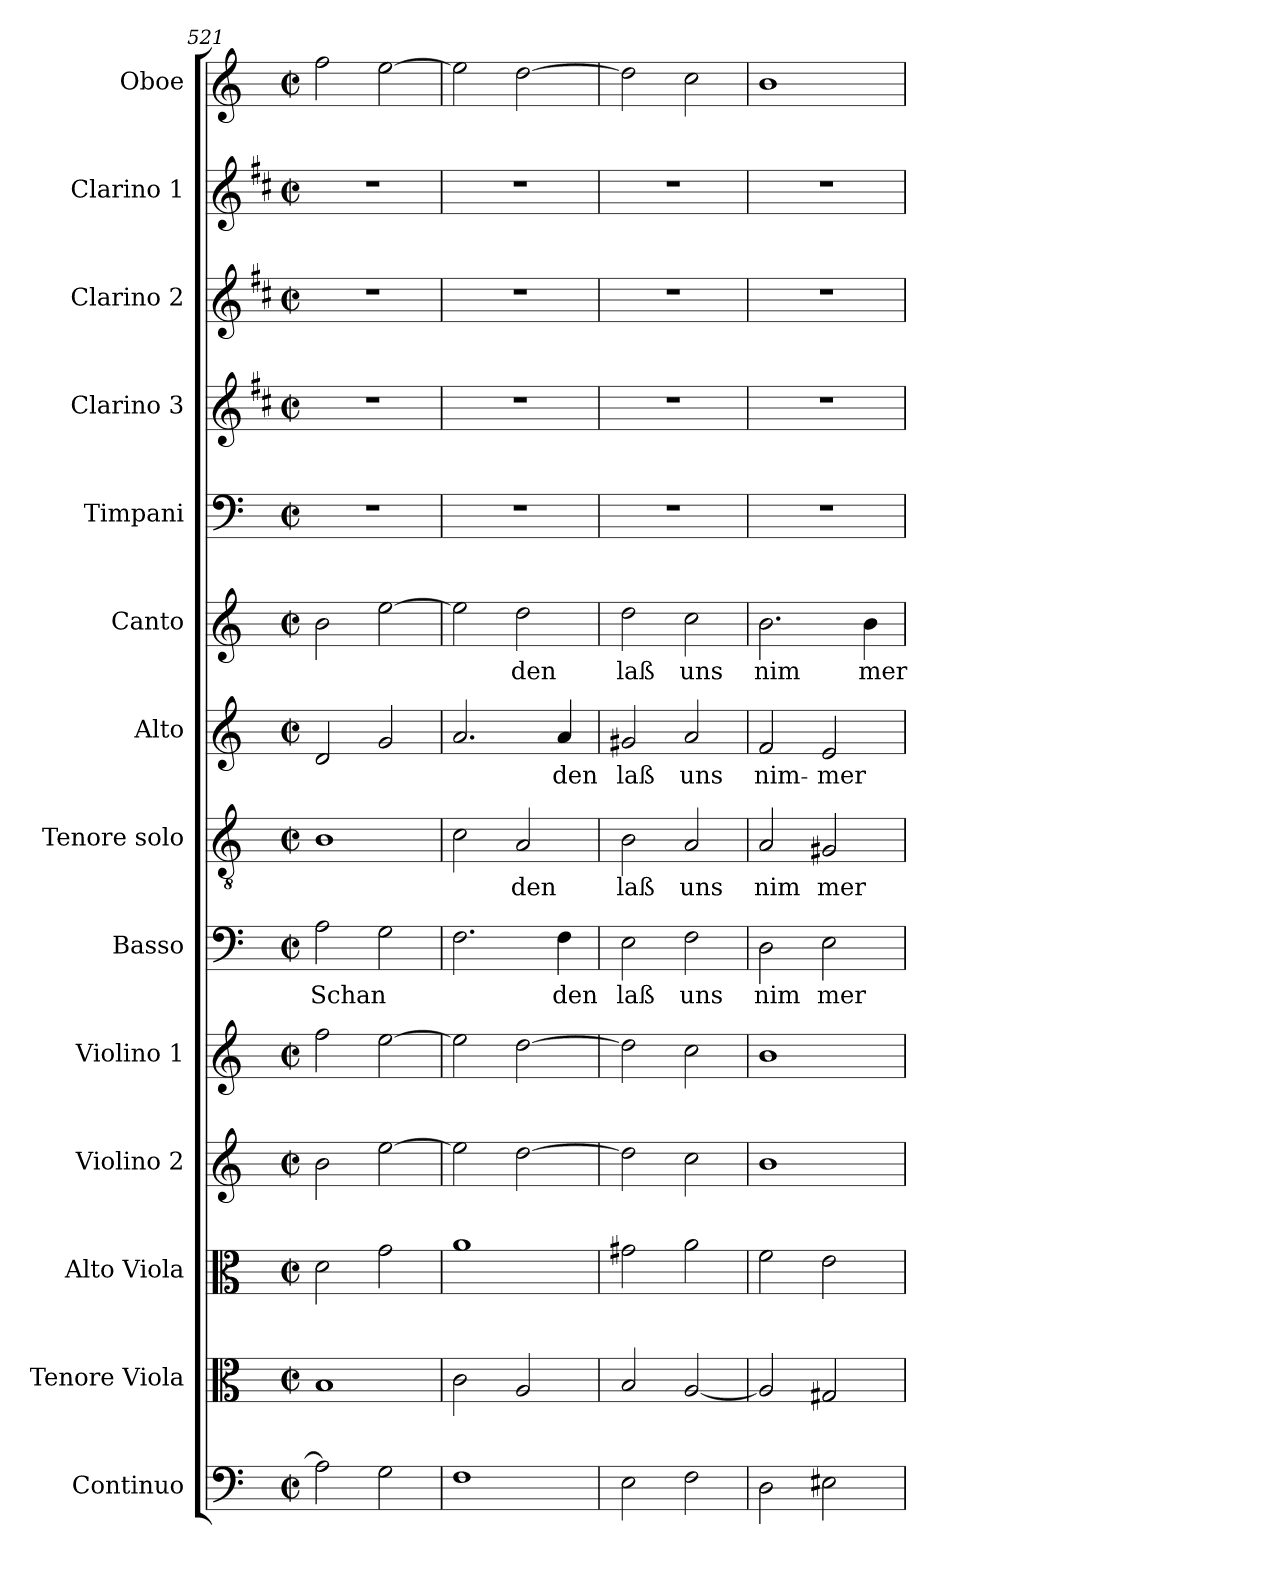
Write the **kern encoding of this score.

**kern	**kern	**kern	**kern	**kern	**kern	**text	**kern	**text	**kern	**text	**kern	**text	**kern	**kern	**kern	**kern	**kern
*part14	*part13	*part12	*part11	*part10	*part9	*part9	*part8	*part8	*part7	*part7	*part6	*part6	*part5	*part4	*part3	*part2	*part1
*staff14	*staff13	*staff12	*staff11	*staff10	*staff9	*staff9	*staff8	*staff8	*staff7	*staff7	*staff6	*staff6	*staff5	*staff4	*staff3	*staff2	*staff1
*I"Continuo	*I"Tenore Viola	*I"Alto Viola	*I"Violino 2	*I"Violino 1	*I"Basso	*	*I"Tenore solo	*	*I"Alto	*	*I"Canto	*	*I"Timpani	*I"Clarino 3	*I"Clarino 2	*I"Clarino 1	*I"Oboe
*I'Continuo	*I'Tenore Viola	*I'Alto Viola	*I'Violino 2	*I'Violino 1	*I'Basso	*	*I'Tenore	*	*I'Alto	*	*I'Canto	*	*I'Timpani	*I'Clarino 3	*I'Clarino 2	*I'Clarino 1	*I'Oboe
*clefF4	*clefC3	*clefC3	*clefG2	*clefG2	*clefF4	*	*clefGv2	*	*clefG2	*	*clefG2	*	*clefF4	*clefG2	*clefG2	*clefG2	*clefG2
*	*	*	*	*	*	*	*	*	*	*	*	*	*	*ITrd1c2	*ITrd1c2	*ITrd1c2	*
*k[]	*k[]	*k[]	*k[]	*k[]	*k[]	*	*k[]	*	*k[]	*	*k[]	*	*k[]	*k[]	*k[]	*k[]	*k[]
*C:	*C:	*C:	*C:	*C:	*C:	*	*C:	*	*C:	*	*C:	*	*C:	*C:	*C:	*C:	*C:
*M2/2	*M2/2	*M2/2	*M2/2	*M2/2	*M2/2	*	*M2/2	*	*M2/2	*	*M2/2	*	*M2/2	*M2/2	*M2/2	*M2/2	*M2/2
*met(c|)	*met(c|)	*met(c|)	*met(c|)	*met(c|)	*met(c|)	*	*met(c|)	*	*met(c|)	*	*met(c|)	*	*met(c|)	*met(c|)	*met(c|)	*met(c|)	*met(c|)
=521	=521	=521	=521	=521	=521	=521	=521	=521	=521	=521	=521	=521	=521	=521	=521	=521	=521
!	!	!	!	!	!	!LO:LY:b:cj	!	!LO:LY:b	!	!LO:LY:b:cj	!	!LO:LY:b:cj	!	!	!	!	!
2A\]	1B	2d\	2b\	2ff\	2A\	Schan	1B	.	2d/	--	2b\	.	1r	1r	1r	1r	2ff\
!	!	!	!	!	!	!LO:LY:b:cj	!	!	!	!LO:LY:b:cj	!	!LO:LY:b:cj	!	!	!	!	!
2G\	.	2g\	[>2ee\	[>2ee\	2G\	.	.	.	2g/	--	[>2ee\	.	.	.	.	.	[>2ee\
=522	=522	=522	=522	=522	=522	=522	=522	=522	=522	=522	=522	=522	=522	=522	=522	=522	=522
!	!	!	!	!	!	!LO:LY:b:cj	!	!LO:LY:b	!	!LO:LY:b:cj	!	!LO:LY:b:cj	!	!	!	!	!
1F	2c\	1a	2ee\]	2ee\]	2.F\	.	2c\	.	2.a/	--	2ee\]	.	1r	1r	1r	1r	2ee\]
!	!	!	!	!	!	!	!	!LO:LY:b	!	!	!	!LO:LY:b:cj	!	!	!	!	!
.	2A/	.	[>2dd\	[>2dd\	.	.	2A/	den	.	.	2dd\	den	.	.	.	.	[>2dd\
!	!	!	!	!	!	!LO:LY:b:cj	!	!	!	!LO:LY:b:cj	!	!	!	!	!	!	!
.	.	.	.	.	4F\	den	.	.	4a/	-den	.	.	.	.	.	.	.
=523	=523	=523	=523	=523	=523	=523	=523	=523	=523	=523	=523	=523	=523	=523	=523	=523	=523
!	!	!	!	!	!	!LO:LY:b:cj	!	!LO:LY:b	!	!LO:LY:b:cj	!	!LO:LY:b:cj	!	!	!	!	!
2E\	2B/	2g#X\	2dd\]	2dd\]	2E\	laß	2B\	laß	2g#X/	laß	2dd\	laß	1r	1r	1r	1r	2dd\]
!	!	!	!	!	!	!LO:LY:b:cj	!	!LO:LY:b	!	!LO:LY:b:cj	!	!LO:LY:b:cj	!	!	!	!	!
2F\	[<2A/	2a\	2cc\	2cc\	2F\	uns	2A/	uns	2a/	uns	2cc\	uns	.	.	.	.	2cc\
=524	=524	=524	=524	=524	=524	=524	=524	=524	=524	=524	=524	=524	=524	=524	=524	=524	=524
!	!	!	!	!	!	!LO:LY:b:cj	!	!LO:LY:b	!	!LO:LY:b:cj	!	!LO:LY:b:cj	!	!	!	!	!
2D\	2A/]	2f\	1b	1b	2D\	nim	2A/	nim	2f/	nim-	2.b\	nim	1r	1r	1r	1r	1b
!	!	!	!	!	!	!LO:LY:b:cj	!	!LO:LY:b	!	!LO:LY:b:cj	!	!	!	!	!	!	!
2E#\	2G#X/	2e\	.	.	2E\	mer	2G#X/	mer	2e/	-mer-	.	.	.	.	.	.	.
!	!	!	!	!	!	!	!	!	!	!	!	!LO:LY:b:cj	!	!	!	!	!
.	.	.	.	.	.	.	.	.	.	.	4b\	mer	.	.	.	.	.
=	=	=	=	=	=	=	=	=	=	=	=	=	=	=	=	=	=
*-	*-	*-	*-	*-	*-	*-	*-	*-	*-	*-	*-	*-	*-	*-	*-	*-	*-
